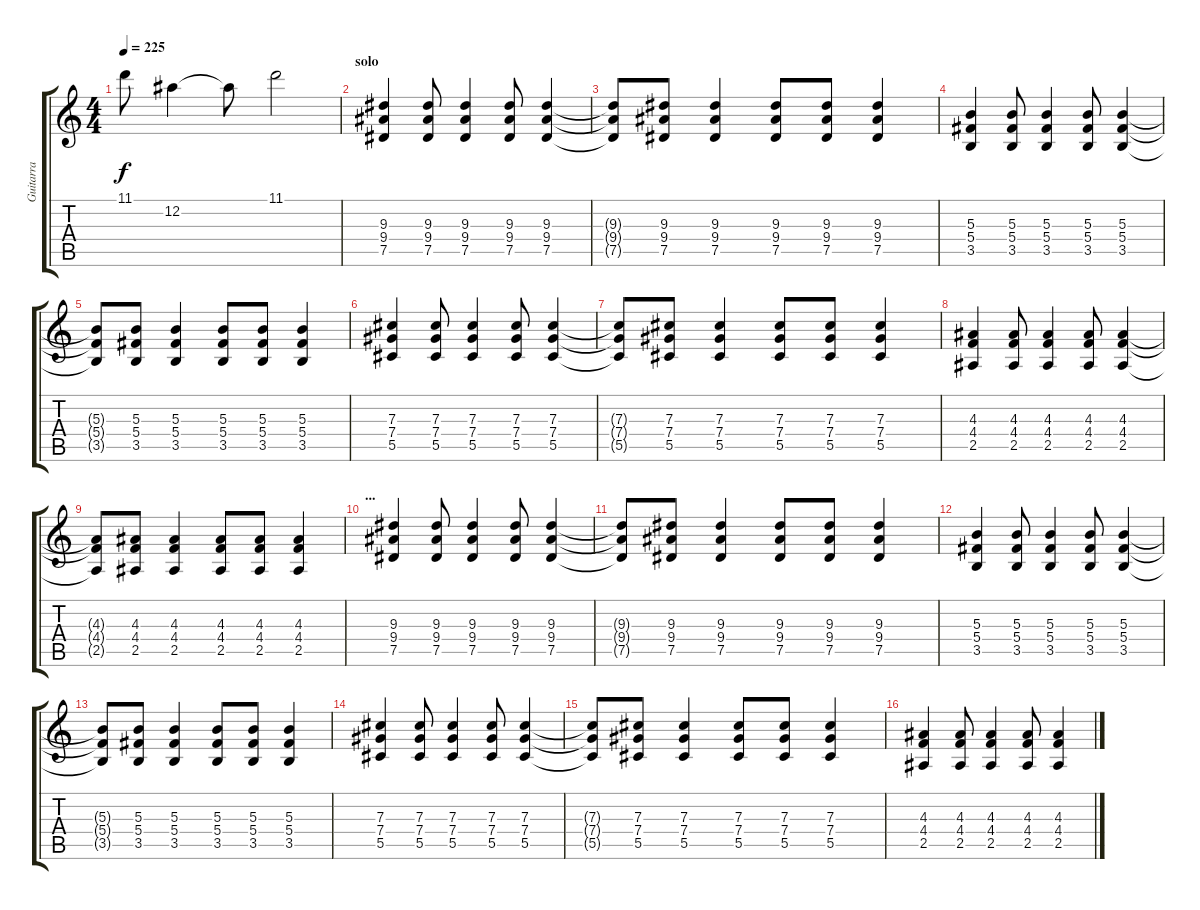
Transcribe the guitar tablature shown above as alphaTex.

\track ("Guitarra" "Guitarra") {instrument distortionguitar}
\staff {score tabs}
\tuning (Eb4 Bb3 Gb3 Db3 Ab2 Eb2) {hide}
\ts (4 4)
\tempo 225
\clef g2
\ks c
11.1{t}.8{dy f} 12.2.4 12.2{t}.8 11.1.2 |
\section ("" "solo")
(9.3 9.4 7.5).4 (9.3 9.4 7.5).8 (9.3 9.4 7.5).4 (9.3 9.4 7.5).8 (9.3 9.4 7.5).4 |
(9.3{t} 9.4{t} 7.5{t}).8 (9.3 9.4 7.5).8 (9.3 9.4 7.5).4 (9.3 9.4 7.5).8 (9.3 9.4 7.5).8 (9.3 9.4 7.5).4 |
(5.3 5.4 3.5).4 (5.3 5.4 3.5).8 (5.3 5.4 3.5).4 (5.3 5.4 3.5).8 (5.3 5.4 3.5).4 |
(5.3{t} 5.4{t} 3.5{t}).8 (5.3 5.4 3.5).8 (5.3 5.4 3.5).4 (5.3 5.4 3.5).8 (5.3 5.4 3.5).8 (5.3 5.4 3.5).4 |
(7.3 7.4 5.5).4 (7.3 7.4 5.5).8 (7.3 7.4 5.5).4 (7.3 7.4 5.5).8 (7.3 7.4 5.5).4 |
(7.3{t} 7.4{t} 5.5{t}).8 (7.3 7.4 5.5).8 (7.3 7.4 5.5).4 (7.3 7.4 5.5).8 (7.3 7.4 5.5).8 (7.3 7.4 5.5).4 |
(4.3 4.4 2.5).4 (4.3 4.4 2.5).8 (4.3 4.4 2.5).4 (4.3 4.4 2.5).8 (4.3 4.4 2.5).4 |
(4.3{t} 4.4{t} 2.5{t}).8 (4.3 4.4 2.5).8 (4.3 4.4 2.5).4 (4.3 4.4 2.5).8 (4.3 4.4 2.5).8 (4.3 4.4 2.5).4 |
\section ("" "...")
(9.3 9.4 7.5).4 (9.3 9.4 7.5).8 (9.3 9.4 7.5).4 (9.3 9.4 7.5).8 (9.3 9.4 7.5).4 |
(9.3{t} 9.4{t} 7.5{t}).8 (9.3 9.4 7.5).8 (9.3 9.4 7.5).4 (9.3 9.4 7.5).8 (9.3 9.4 7.5).8 (9.3 9.4 7.5).4 |
(5.3 5.4 3.5).4 (5.3 5.4 3.5).8 (5.3 5.4 3.5).4 (5.3 5.4 3.5).8 (5.3 5.4 3.5).4 |
(5.3{t} 5.4{t} 3.5{t}).8 (5.3 5.4 3.5).8 (5.3 5.4 3.5).4 (5.3 5.4 3.5).8 (5.3 5.4 3.5).8 (5.3 5.4 3.5).4 |
(7.3 7.4 5.5).4 (7.3 7.4 5.5).8 (7.3 7.4 5.5).4 (7.3 7.4 5.5).8 (7.3 7.4 5.5).4 |
(7.3{t} 7.4{t} 5.5{t}).8 (7.3 7.4 5.5).8 (7.3 7.4 5.5).4 (7.3 7.4 5.5).8 (7.3 7.4 5.5).8 (7.3 7.4 5.5).4 |
(4.3 4.4 2.5).4 (4.3 4.4 2.5).8 (4.3 4.4 2.5).4 (4.3 4.4 2.5).8 (4.3 4.4 2.5).4
